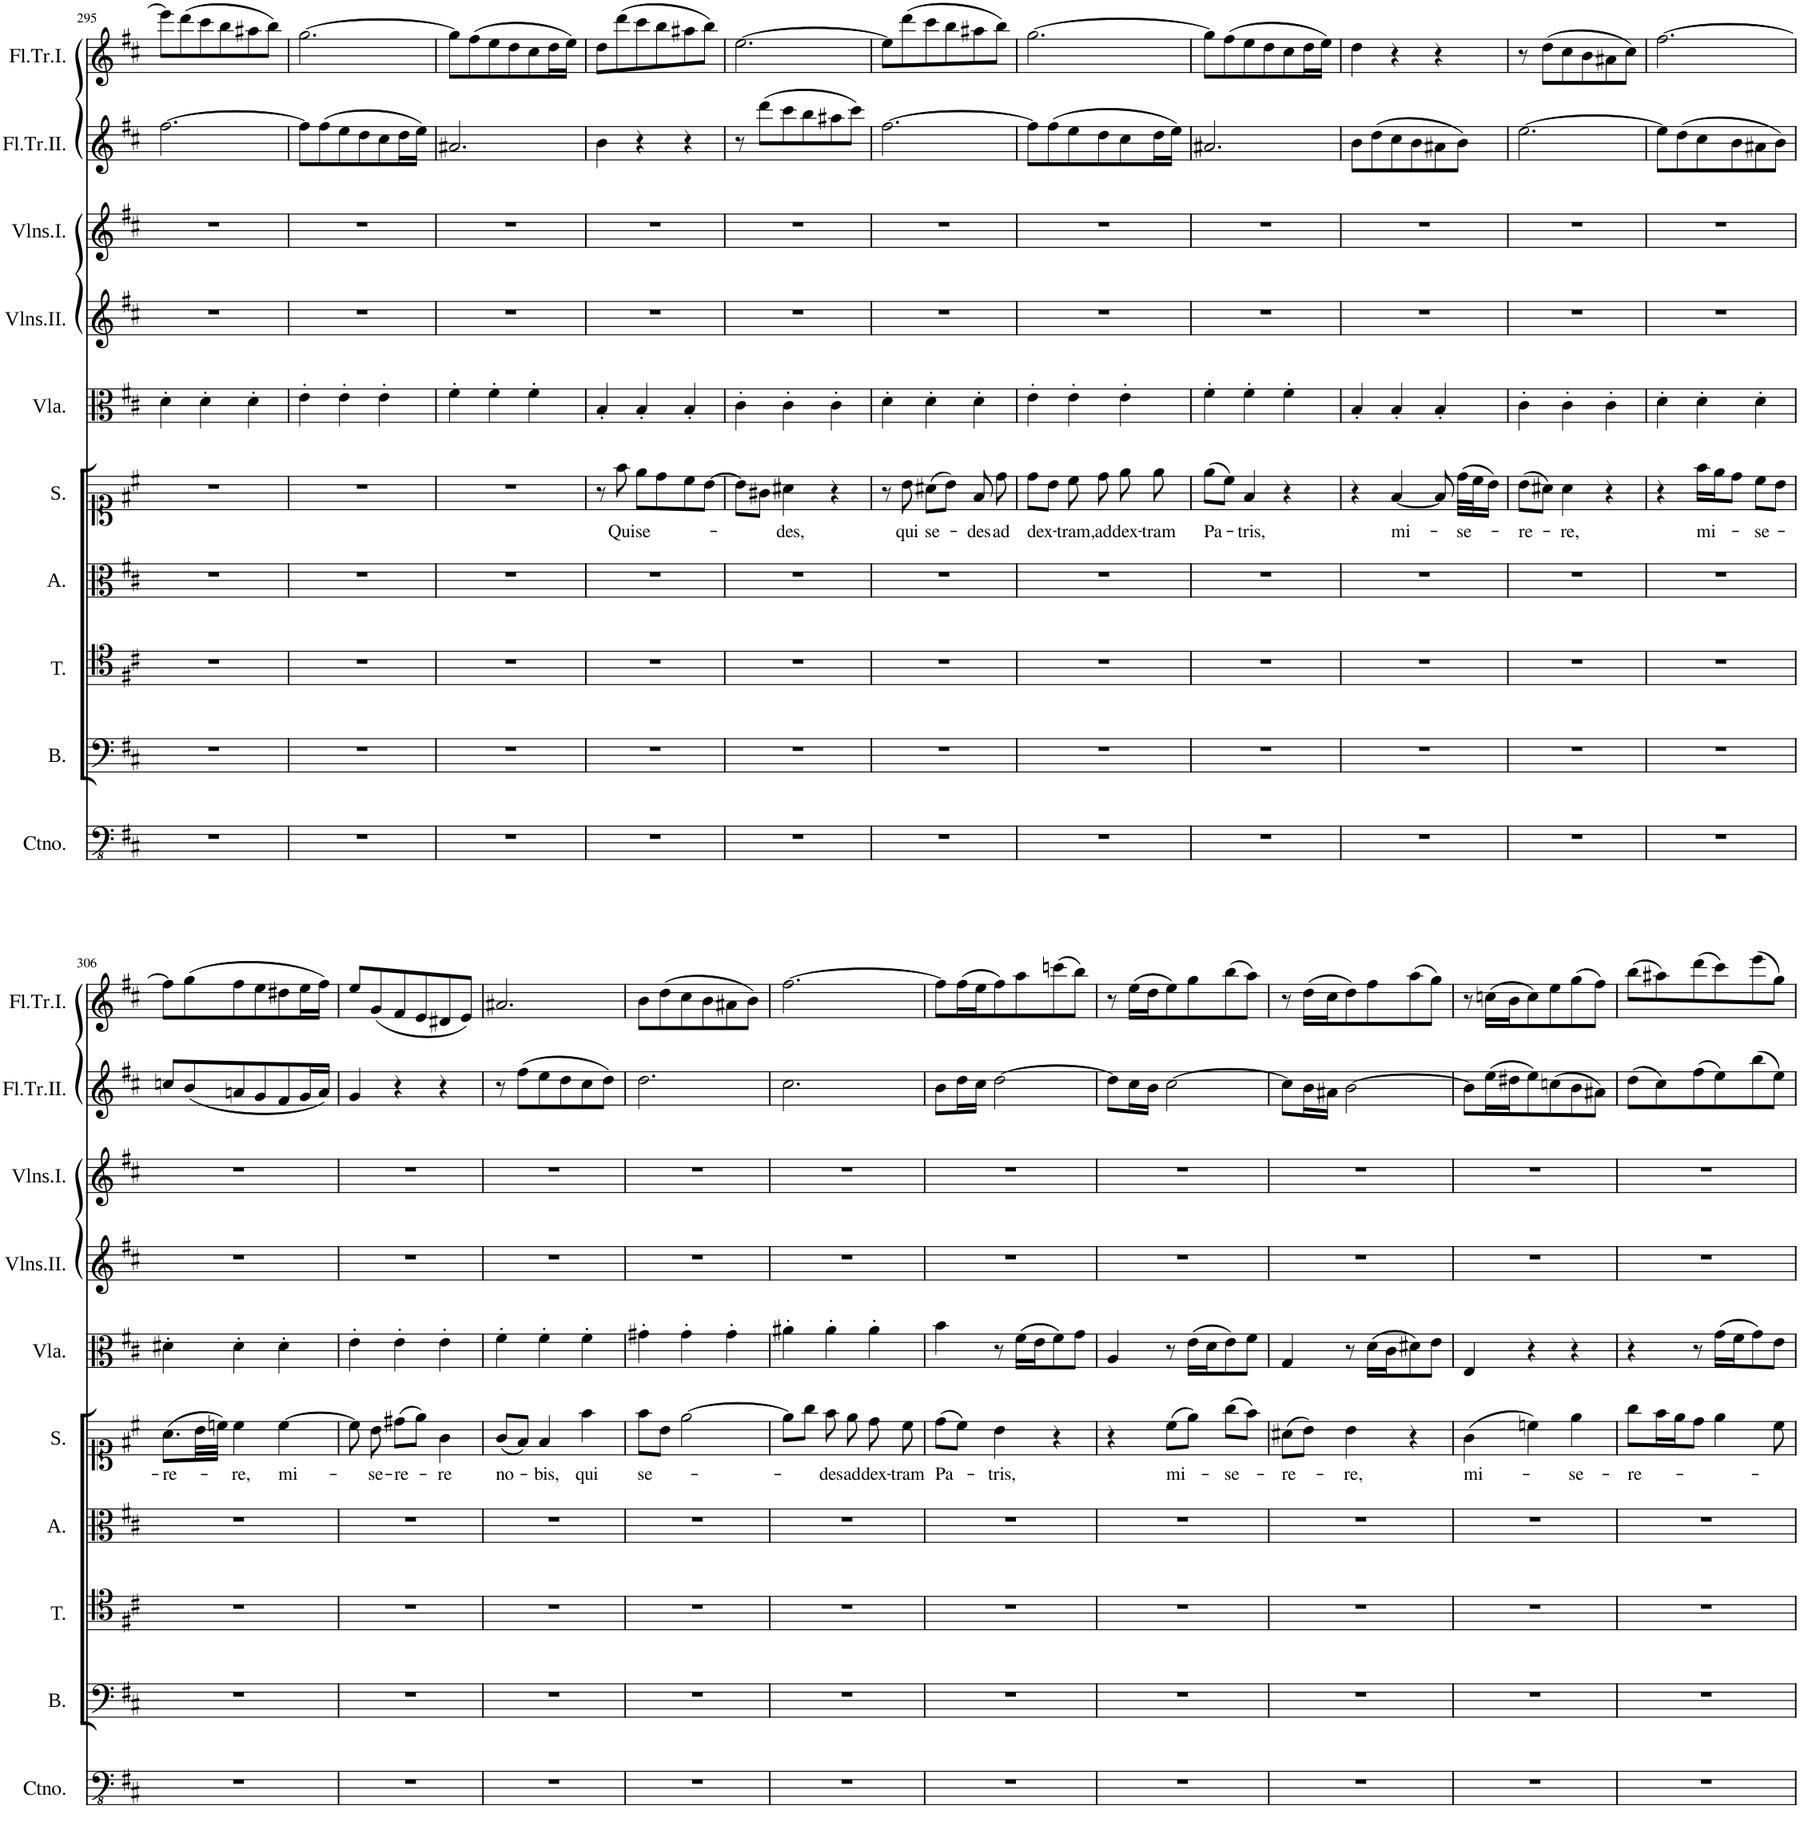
**kern	**kern	**kern	**kern	**kern	**text	**kern	**kern	**kern	**kern	**kern
*part10	*part9	*part8	*part7	*part6	*part6	*part5	*part4	*part3	*part2	*part1
*staff10	*staff9	*staff8	*staff7	*staff6	*staff6	*staff5	*staff4	*staff3	*staff2	*staff1
*I"Continuo.	*I"Basso.	*I"Tenore.	*I"Alto.	*I"Soprano.	*	*I"Viola	*I"Violino II.	*I"Violino I.	*I"Flauto Traverso II.	*I"Flauto Traverso I.
*I'Ctno.	*I'B.	*I'T.	*I'A.	*I'S.	*	*I'Vla.	*	*	*I'Fl.Tr.II.	*I'Fl.Tr.I.
!!LO:PB:g=z
*clefFv4	*clefF4	*clefC4	*clefC3	*clefC1	*	*clefC3	*clefG2	*clefG2	*clefG2	*clefG2
*k[f#c#]	*k[f#c#]	*k[f#c#]	*k[f#c#]	*k[f#c#]	*	*k[f#c#]	*k[f#c#]	*k[f#c#]	*k[f#c#]	*k[f#c#]
*M3/4	*M3/4	*M3/4	*M3/4	*M3/4	*	*M3/4	*M3/4	*M3/4	*M3/4	*M3/4
=295	=295	=295	=295	=295	=295	=295	=295	=295	=295	=295
2.r	2.r	2.r	2.r	2.r	.	4d'\	2.r	2.r	[2.ff#\	8eee\L]
.	.	.	.	.	.	.	.	.	.	(8ddd\
.	.	.	.	.	.	4d'\	.	.	.	8ccc#\
.	.	.	.	.	.	.	.	.	.	8bb\
.	.	.	.	.	.	4d'\	.	.	.	8aa#X\
.	.	.	.	.	.	.	.	.	.	8bb\J)
=296	=296	=296	=296	=296	=296	=296	=296	=296	=296	=296
2.r	2.r	2.r	2.r	2.r	.	4e'\	2.r	2.r	8ff#\L]	[2.gg\
.	.	.	.	.	.	.	.	.	(8ff#\	.
.	.	.	.	.	.	4e'\	.	.	8ee\	.
.	.	.	.	.	.	.	.	.	8dd\	.
.	.	.	.	.	.	4e'\	.	.	8cc#\	.
.	.	.	.	.	.	.	.	.	16dd\L	.
.	.	.	.	.	.	.	.	.	16ee\JJ)	.
=297	=297	=297	=297	=297	=297	=297	=297	=297	=297	=297
2.r	2.r	2.r	2.r	2.r	.	4f#'\	2.r	2.r	2.a#X/	8gg\L]
.	.	.	.	.	.	.	.	.	.	(8ff#\
.	.	.	.	.	.	4f#'\	.	.	.	8ee\
.	.	.	.	.	.	.	.	.	.	8dd\
.	.	.	.	.	.	4f#'\	.	.	.	8cc#\
.	.	.	.	.	.	.	.	.	.	16dd\L
.	.	.	.	.	.	.	.	.	.	16ee\JJ)
=298	=298	=298	=298	=298	=298	=298	=298	=298	=298	=298
2.r	2.r	2.r	2.r	8r	.	4B'/	2.r	2.r	4b\	8dd\L
!	!	!	!	!	!LO:LY:b	!	!	!	!	!
.	.	.	.	8ff#\	Qui	.	.	.	.	(8ddd\
!	!	!	!	!	!LO:LY:b	!	!	!	!	!
.	.	.	.	8ee\L	se-	4B'/	.	.	4r	8ccc#\
.	.	.	.	8dd\	.	.	.	.	.	8bb\
.	.	.	.	8cc#\	.	4B'/	.	.	4r	8aa#X\
.	.	.	.	[8b\J	.	.	.	.	.	8bb\J)
=299	=299	=299	=299	=299	=299	=299	=299	=299	=299	=299
2.r	2.r	2.r	2.r	8b\L]	.	4c#'\	2.r	2.r	8r	[2.ee\
.	.	.	.	8g#X\J	.	.	.	.	(8ddd\L	.
!	!	!	!	!	!LO:LY:b	!	!	!	!	!
.	.	.	.	4a#X\	-des,	4c#'\	.	.	8ccc#\	.
.	.	.	.	.	.	.	.	.	8bb\	.
.	.	.	.	4r	.	4c#'\	.	.	8aa#X\	.
.	.	.	.	.	.	.	.	.	8ccc#\J)	.
=300	=300	=300	=300	=300	=300	=300	=300	=300	=300	=300
2.r	2.r	2.r	2.r	8r	.	4d'\	2.r	2.r	[2.ff#\	8ee\L]
!	!	!	!	!	!LO:LY:b	!	!	!	!	!
.	.	.	.	8b\	qui	.	.	.	.	(8ddd\
!	!	!	!	!	!LO:LY:b	!	!	!	!	!
.	.	.	.	(8a#X\L	se-	4d'\	.	.	.	8ccc#\
.	.	.	.	8b\J)	.	.	.	.	.	8bb\
!	!	!	!	!	!LO:LY:b	!	!	!	!	!
.	.	.	.	8f#/	-des	4d'\	.	.	.	8aa#X\
!	!	!	!	!	!LO:LY:b	!	!	!	!	!
.	.	.	.	8dd\	ad	.	.	.	.	8bb\J)
=301	=301	=301	=301	=301	=301	=301	=301	=301	=301	=301
!	!	!	!	!	!LO:LY:b	!	!	!	!	!
2.r	2.r	2.r	2.r	8dd\L	dex-	4e'\	2.r	2.r	8ff#\L]	[2.gg\
.	.	.	.	8b\J	.	.	.	.	(8ff#\	.
!	!	!	!	!	!LO:LY:b	!	!	!	!	!
.	.	.	.	8cc#\	-tram,	4e'\	.	.	8ee\	.
!	!	!	!	!	!LO:LY:b	!	!	!	!	!
.	.	.	.	8dd\	ad	.	.	.	8dd\	.
!	!	!	!	!	!LO:LY:b	!	!	!	!	!
.	.	.	.	8ee\	dex-	4e'\	.	.	8cc#\	.
!	!	!	!	!	!LO:LY:b	!	!	!	!	!
.	.	.	.	8ee\	-tram	.	.	.	16dd\L	.
.	.	.	.	.	.	.	.	.	16ee\JJ)	.
=302	=302	=302	=302	=302	=302	=302	=302	=302	=302	=302
!	!	!	!	!	!LO:LY:b	!	!	!	!	!
2.r	2.r	2.r	2.r	(8ee\L	Pa-	4f#'\	2.r	2.r	2.a#X/	8gg\L]
.	.	.	.	8cc#\J)	.	.	.	.	.	(8ff#\
!	!	!	!	!	!LO:LY:b	!	!	!	!	!
.	.	.	.	4f#/	-tris,	4f#'\	.	.	.	8ee\
.	.	.	.	.	.	.	.	.	.	8dd\
.	.	.	.	4r	.	4f#'\	.	.	.	8cc#\
.	.	.	.	.	.	.	.	.	.	16dd\L
.	.	.	.	.	.	.	.	.	.	16ee\JJ)
=303	=303	=303	=303	=303	=303	=303	=303	=303	=303	=303
2.r	2.r	2.r	2.r	4r	.	4B'/	2.r	2.r	8b\L	4dd\
.	.	.	.	.	.	.	.	.	(8dd\	.
!	!	!	!	!	!LO:LY:b	!	!	!	!	!
.	.	.	.	[4f#/	mi-	4B'/	.	.	8cc#\	4r
.	.	.	.	.	.	.	.	.	8b\	.
.	.	.	.	8f#/]	.	4B'/	.	.	8a#X\	4r
!	!	!	!	!	!LO:LY:b	!	!	!	!	!
.	.	.	.	(32dd\LLL	-se-	.	.	.	8b\J)	.
.	.	.	.	32cc#\J	.	.	.	.	.	.
.	.	.	.	16b\JJ)	.	.	.	.	.	.
=304	=304	=304	=304	=304	=304	=304	=304	=304	=304	=304
!	!	!	!	!	!LO:LY:b	!	!	!	!	!
2.r	2.r	2.r	2.r	(8b\L	-re-	4c#'\	2.r	2.r	[2.ee\	8r
.	.	.	.	8a#X\J)	.	.	.	.	.	(8dd\L
!	!	!	!	!	!LO:LY:b	!	!	!	!	!
.	.	.	.	4a#\	-re,	4c#'\	.	.	.	8cc#\
.	.	.	.	.	.	.	.	.	.	8b\
.	.	.	.	4r	.	4c#'\	.	.	.	8a#X\
.	.	.	.	.	.	.	.	.	.	8cc#\J)
=305	=305	=305	=305	=305	=305	=305	=305	=305	=305	=305
2.r	2.r	2.r	2.r	4r	.	4d'\	2.r	2.r	8ee\L]	[2.ff#\
.	.	.	.	.	.	.	.	.	(8dd\	.
!	!	!	!	!	!LO:LY:b	!	!	!	!	!
.	.	.	.	16ff#\LL	mi-	4d'\	.	.	8cc#\	.
.	.	.	.	16ee\J	.	.	.	.	.	.
.	.	.	.	8dd\J	.	.	.	.	8b\	.
!	!	!	!	!	!LO:LY:b	!	!	!	!	!
.	.	.	.	8cc#\L	-se-	4d'\	.	.	8a#X\	.
.	.	.	.	8b\J	.	.	.	.	8b\J)	.
!!LO:LB:g=z
=306	=306	=306	=306	=306	=306	=306	=306	=306	=306	=306
!	!	!	!	!	!LO:LY:b	!	!	!	!	!
2.r	2.r	2.r	2.r	(8.a\L	-re-	4d#X'\	2.r	2.r	8ccn/L	8ff#\L]
.	.	.	.	.	.	.	.	.	(8b/	(8gg\
.	.	.	.	32b\LL	.	.	.	.	.	.
.	.	.	.	32ccn\JJJ)	.	.	.	.	.	.
!	!	!	!	!	!LO:LY:b	!	!	!	!	!
.	.	.	.	4cc\	-re,	4d#'\	.	.	8an/	8ff#\
.	.	.	.	.	.	.	.	.	8g/	8ee\
!	!	!	!	!	!LO:LY:b	!	!	!	!	!
.	.	.	.	[4cc\	mi-	4d#'\	.	.	8f#/	8dd#X\
.	.	.	.	.	.	.	.	.	16g/L	16ee\L
.	.	.	.	.	.	.	.	.	16a/JJ)	16ff#\JJ)
=307	=307	=307	=307	=307	=307	=307	=307	=307	=307	=307
2.r	2.r	2.r	2.r	8cc\]	.	4e'\	2.r	2.r	4g/	8ee/L
!	!	!	!	!	!LO:LY:b	!	!	!	!	!
.	.	.	.	8b\	-se-	.	.	.	.	(8g/
!	!	!	!	!	!LO:LY:b	!	!	!	!	!
.	.	.	.	(8dd#X\L	-re-	4e'\	.	.	4r	8f#/
.	.	.	.	8ee\J)	.	.	.	.	.	8e/
!	!	!	!	!	!LO:LY:b	!	!	!	!	!
.	.	.	.	4g\	-re	4e'\	.	.	4r	8d#X/
.	.	.	.	.	.	.	.	.	.	8e/J)
=308	=308	=308	=308	=308	=308	=308	=308	=308	=308	=308
!	!	!	!	!	!LO:LY:b	!	!	!	!	!
2.r	2.r	2.r	2.r	(8g/L	no-	4f#'\	2.r	2.r	8r	2.a#X/
.	.	.	.	8f#/J)	.	.	.	.	(8ff#\L	.
!	!	!	!	!	!LO:LY:b	!	!	!	!	!
.	.	.	.	4f#/	-bis,	4f#'\	.	.	8ee\	.
.	.	.	.	.	.	.	.	.	8dd\	.
!	!	!	!	!	!LO:LY:b	!	!	!	!	!
.	.	.	.	4ff#\	qui	4f#'\	.	.	8cc#\	.
.	.	.	.	.	.	.	.	.	8dd\J)	.
=309	=309	=309	=309	=309	=309	=309	=309	=309	=309	=309
!	!	!	!	!	!LO:LY:b	!	!	!	!	!
2.r	2.r	2.r	2.r	8ff#\L	se-	4g#X'\	2.r	2.r	2.dd\	8b\L
.	.	.	.	8b\J	.	.	.	.	.	(8dd\
.	.	.	.	[2ee\	.	4g#'\	.	.	.	8cc#\
.	.	.	.	.	.	.	.	.	.	8b\
.	.	.	.	.	.	4g#'\	.	.	.	8a#X\
.	.	.	.	.	.	.	.	.	.	8b\J)
=310	=310	=310	=310	=310	=310	=310	=310	=310	=310	=310
2.r	2.r	2.r	2.r	8ee\L]	.	4a#X'\	2.r	2.r	2.cc#\	[2.ff#\
.	.	.	.	8gg\J	.	.	.	.	.	.
!	!	!	!	!	!LO:LY:b	!	!	!	!	!
.	.	.	.	8ff#\	-des	4a#'\	.	.	.	.
!	!	!	!	!	!LO:LY:b	!	!	!	!	!
.	.	.	.	8ee\	ad	.	.	.	.	.
!	!	!	!	!	!LO:LY:b	!	!	!	!	!
.	.	.	.	8dd\	dex-	4a#'\	.	.	.	.
!	!	!	!	!	!LO:LY:b	!	!	!	!	!
.	.	.	.	8cc#\	-tram	.	.	.	.	.
=311	=311	=311	=311	=311	=311	=311	=311	=311	=311	=311
!	!	!	!	!	!LO:LY:b	!	!	!	!	!
2.r	2.r	2.r	2.r	(8dd\L	Pa-	4b\	2.r	2.r	8b\L	8ff#\L]
.	.	.	.	8cc#\J)	.	.	.	.	16dd\L	(16ff#\L
.	.	.	.	.	.	.	.	.	16cc#\JJ	16ee\J
!	!	!	!	!	!LO:LY:b	!	!	!	!	!
.	.	.	.	4b\	-tris,	8r	.	.	[2dd\	8ff#\)
.	.	.	.	.	.	(16f#\LL	.	.	.	8aa\
.	.	.	.	.	.	16e\J	.	.	.	.
.	.	.	.	4r	.	8f#\)	.	.	.	(8cccn\
.	.	.	.	.	.	8g\J	.	.	.	8bb\J)
=312	=312	=312	=312	=312	=312	=312	=312	=312	=312	=312
2.r	2.r	2.r	2.r	4r	.	4A/	2.r	2.r	8dd\L]	8r
.	.	.	.	.	.	.	.	.	16cc#\L	(16ee\LL
.	.	.	.	.	.	.	.	.	16b\JJ	16dd\J
!	!	!	!	!	!LO:LY:b	!	!	!	!	!
.	.	.	.	(8cc#\L	mi-	8r	.	.	[2cc#\	8ee\)
.	.	.	.	8ee\J)	.	(16e\LL	.	.	.	8gg\
.	.	.	.	.	.	16d\J	.	.	.	.
!	!	!	!	!	!LO:LY:b	!	!	!	!	!
.	.	.	.	(8gg\L	-se-	8e\)	.	.	.	(8bb\
.	.	.	.	8ff#\J)	.	8f#\J	.	.	.	8aa\J)
=313	=313	=313	=313	=313	=313	=313	=313	=313	=313	=313
!	!	!	!	!	!LO:LY:b	!	!	!	!	!
2.r	2.r	2.r	2.r	(8a#X\L	-re-	4G/	2.r	2.r	8cc#\L]	8r
.	.	.	.	8b\J)	.	.	.	.	16b\L	(16dd\LL
.	.	.	.	.	.	.	.	.	16a#X\JJ	16cc#\J
!	!	!	!	!	!LO:LY:b	!	!	!	!	!
.	.	.	.	4b\	-re,	8r	.	.	[2b\	8dd\)
.	.	.	.	.	.	(16d\LL	.	.	.	8ff#\
.	.	.	.	.	.	16c#\J	.	.	.	.
.	.	.	.	4r	.	8d#X\)	.	.	.	(8aa\
.	.	.	.	.	.	8e\J	.	.	.	8gg\J)
=314	=314	=314	=314	=314	=314	=314	=314	=314	=314	=314
!	!	!	!	!	!LO:LY:b	!	!	!	!	!
2.r	2.r	2.r	2.r	(4g\	mi-	4E/	2.r	2.r	8b\L]	8r
.	.	.	.	.	.	.	.	.	(16ee\L	(16ccn\LL
.	.	.	.	.	.	.	.	.	16dd#X\J	16b\J
.	.	.	.	4ccn\)	.	4r	.	.	8ee\)	8cc\)
.	.	.	.	.	.	.	.	.	(8ccn\	8ee\
!	!	!	!	!	!LO:LY:b	!	!	!	!	!
.	.	.	.	4ee\	-se-	4r	.	.	8b\	(8gg\
.	.	.	.	.	.	.	.	.	8a#X\J)	8ff#\J)
=315	=315	=315	=315	=315	=315	=315	=315	=315	=315	=315
!	!	!	!	!	!LO:LY:b	!	!	!	!	!
2.r	2.r	2.r	2.r	8gg\L	-re-	4r	2.r	2.r	(8dd\L	(8bb\L
.	.	.	.	16ff#\L	.	.	.	.	8cc#\)	8aa#X\)
.	.	.	.	16ee\J	.	.	.	.	.	.
.	.	.	.	8dd\J	.	8r	.	.	(8ff#\	(8ddd\
.	.	.	.	4ee\	.	(16g\LL	.	.	8ee\)	8ccc#\)
.	.	.	.	.	.	16f#\J	.	.	.	.
.	.	.	.	.	.	8g\)	.	.	(8bb\	(8eee\
.	.	.	.	8cc#\	.	8e\J	.	.	8ee\J)	8gg\J)
=	=	=	=	=	=	=	=	=	=	=
*-	*-	*-	*-	*-	*-	*-	*-	*-	*-	*-
